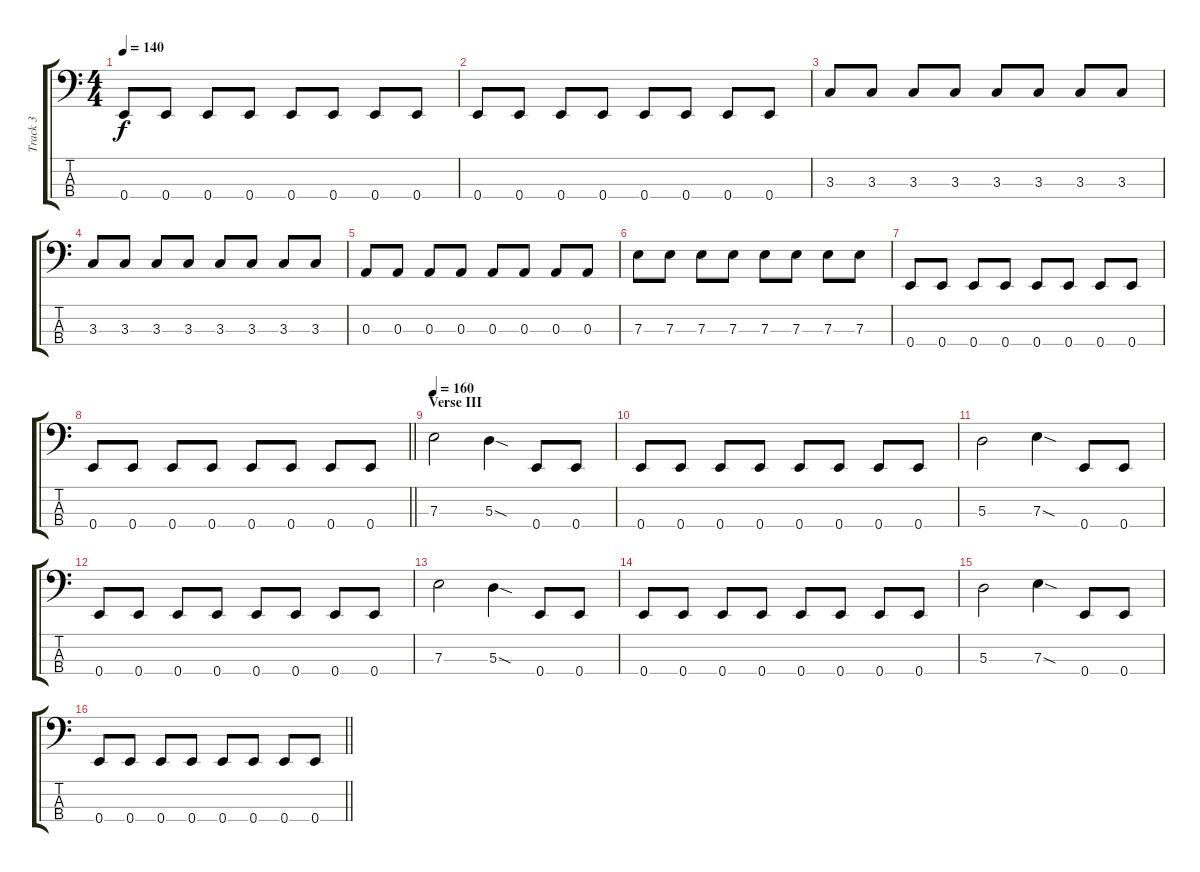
\track ("Track 3" "Track 3") {instrument electricbasspick}
\staff {score tabs}
\tuning (G2 D2 A1 E1) {hide}
\ts (4 4)
\tempo 140
\clef f4
\ks c
0.4.8{dy f} 0.4.8 0.4.8 0.4.8 0.4.8 0.4.8 0.4.8 0.4.8 |
0.4.8 0.4.8 0.4.8 0.4.8 0.4.8 0.4.8 0.4.8 0.4.8 |
3.3.8 3.3.8 3.3.8 3.3.8 3.3.8 3.3.8 3.3.8 3.3.8 |
3.3.8 3.3.8 3.3.8 3.3.8 3.3.8 3.3.8 3.3.8 3.3.8 |
0.3.8 0.3.8 0.3.8 0.3.8 0.3.8 0.3.8 0.3.8 0.3.8 |
7.3.8 7.3.8 7.3.8 7.3.8 7.3.8 7.3.8 7.3.8 7.3.8 |
0.4.8 0.4.8 0.4.8 0.4.8 0.4.8 0.4.8 0.4.8 0.4.8 |
\barLineRight lightlight
0.4.8 0.4.8 0.4.8 0.4.8 0.4.8 0.4.8 0.4.8 0.4.8 |
\section ("" "Verse III")
\tempo 160
7.3.2 5.3{sod}.4 0.4.8 0.4.8 |
0.4.8 0.4.8 0.4.8 0.4.8 0.4.8 0.4.8 0.4.8 0.4.8 |
5.3.2 7.3{sod}.4 0.4.8 0.4.8 |
0.4.8 0.4.8 0.4.8 0.4.8 0.4.8 0.4.8 0.4.8 0.4.8 |
7.3.2 5.3{sod}.4 0.4.8 0.4.8 |
0.4.8 0.4.8 0.4.8 0.4.8 0.4.8 0.4.8 0.4.8 0.4.8 |
5.3.2 7.3{sod}.4 0.4.8 0.4.8 |
\barLineRight lightlight
0.4.8 0.4.8 0.4.8 0.4.8 0.4.8 0.4.8 0.4.8 0.4.8
